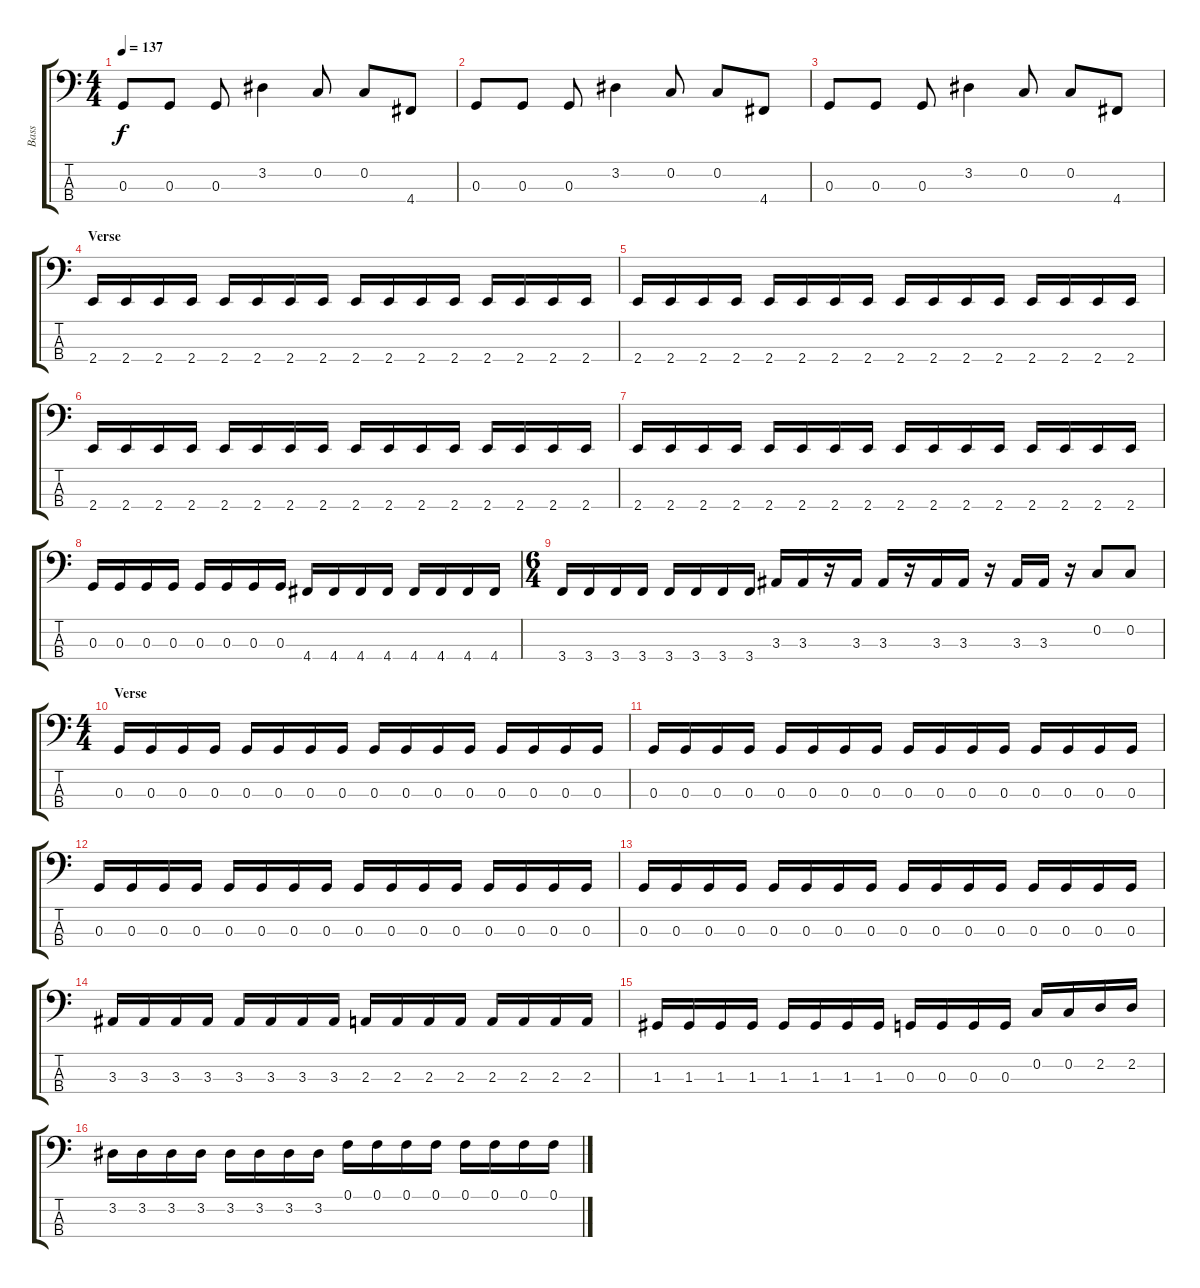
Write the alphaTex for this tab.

\track ("Bass" "Bass") {instrument electricbassfinger}
\staff {score tabs}
\tuning (F2 C2 G1 D1) {hide}
\ts (4 4)
\tempo 137
\clef f4
\ks c
0.3.8{dy f} 0.3.8 0.3.8 3.2.4 0.2.8 0.2.8 4.4.8 |
0.3.8 0.3.8 0.3.8 3.2.4 0.2.8 0.2.8 4.4.8 |
0.3.8 0.3.8 0.3.8 3.2.4 0.2.8 0.2.8 4.4.8 |
\section ("" "Verse")
2.4.16 2.4.16 2.4.16 2.4.16 2.4.16 2.4.16 2.4.16 2.4.16 2.4.16 2.4.16 2.4.16 2.4.16 2.4.16 2.4.16 2.4.16 2.4.16 |
2.4.16 2.4.16 2.4.16 2.4.16 2.4.16 2.4.16 2.4.16 2.4.16 2.4.16 2.4.16 2.4.16 2.4.16 2.4.16 2.4.16 2.4.16 2.4.16 |
2.4.16 2.4.16 2.4.16 2.4.16 2.4.16 2.4.16 2.4.16 2.4.16 2.4.16 2.4.16 2.4.16 2.4.16 2.4.16 2.4.16 2.4.16 2.4.16 |
2.4.16 2.4.16 2.4.16 2.4.16 2.4.16 2.4.16 2.4.16 2.4.16 2.4.16 2.4.16 2.4.16 2.4.16 2.4.16 2.4.16 2.4.16 2.4.16 |
0.3.16 0.3.16 0.3.16 0.3.16 0.3.16 0.3.16 0.3.16 0.3.16 4.4.16 4.4.16 4.4.16 4.4.16 4.4.16 4.4.16 4.4.16 4.4.16 |
\ts (6 4)
3.4.16 3.4.16 3.4.16 3.4.16 3.4.16 3.4.16 3.4.16 3.4.16 3.3.16 3.3.16 r.16 3.3.16 3.3.16 r.16 3.3.16 3.3.16 r.16 3.3.16 3.3.16 r.16 0.2.8 0.2.8 |
\ts (4 4)
\section ("" "Verse")
0.3.16 0.3.16 0.3.16 0.3.16 0.3.16 0.3.16 0.3.16 0.3.16 0.3.16 0.3.16 0.3.16 0.3.16 0.3.16 0.3.16 0.3.16 0.3.16 |
0.3.16 0.3.16 0.3.16 0.3.16 0.3.16 0.3.16 0.3.16 0.3.16 0.3.16 0.3.16 0.3.16 0.3.16 0.3.16 0.3.16 0.3.16 0.3.16 |
0.3.16 0.3.16 0.3.16 0.3.16 0.3.16 0.3.16 0.3.16 0.3.16 0.3.16 0.3.16 0.3.16 0.3.16 0.3.16 0.3.16 0.3.16 0.3.16 |
0.3.16 0.3.16 0.3.16 0.3.16 0.3.16 0.3.16 0.3.16 0.3.16 0.3.16 0.3.16 0.3.16 0.3.16 0.3.16 0.3.16 0.3.16 0.3.16 |
3.3.16 3.3.16 3.3.16 3.3.16 3.3.16 3.3.16 3.3.16 3.3.16 2.3.16 2.3.16 2.3.16 2.3.16 2.3.16 2.3.16 2.3.16 2.3.16 |
1.3.16 1.3.16 1.3.16 1.3.16 1.3.16 1.3.16 1.3.16 1.3.16 0.3.16 0.3.16 0.3.16 0.3.16 0.2.16 0.2.16 2.2.16 2.2.16 |
3.2.16 3.2.16 3.2.16 3.2.16 3.2.16 3.2.16 3.2.16 3.2.16 0.1.16 0.1.16 0.1.16 0.1.16 0.1.16 0.1.16 0.1.16 0.1.16
